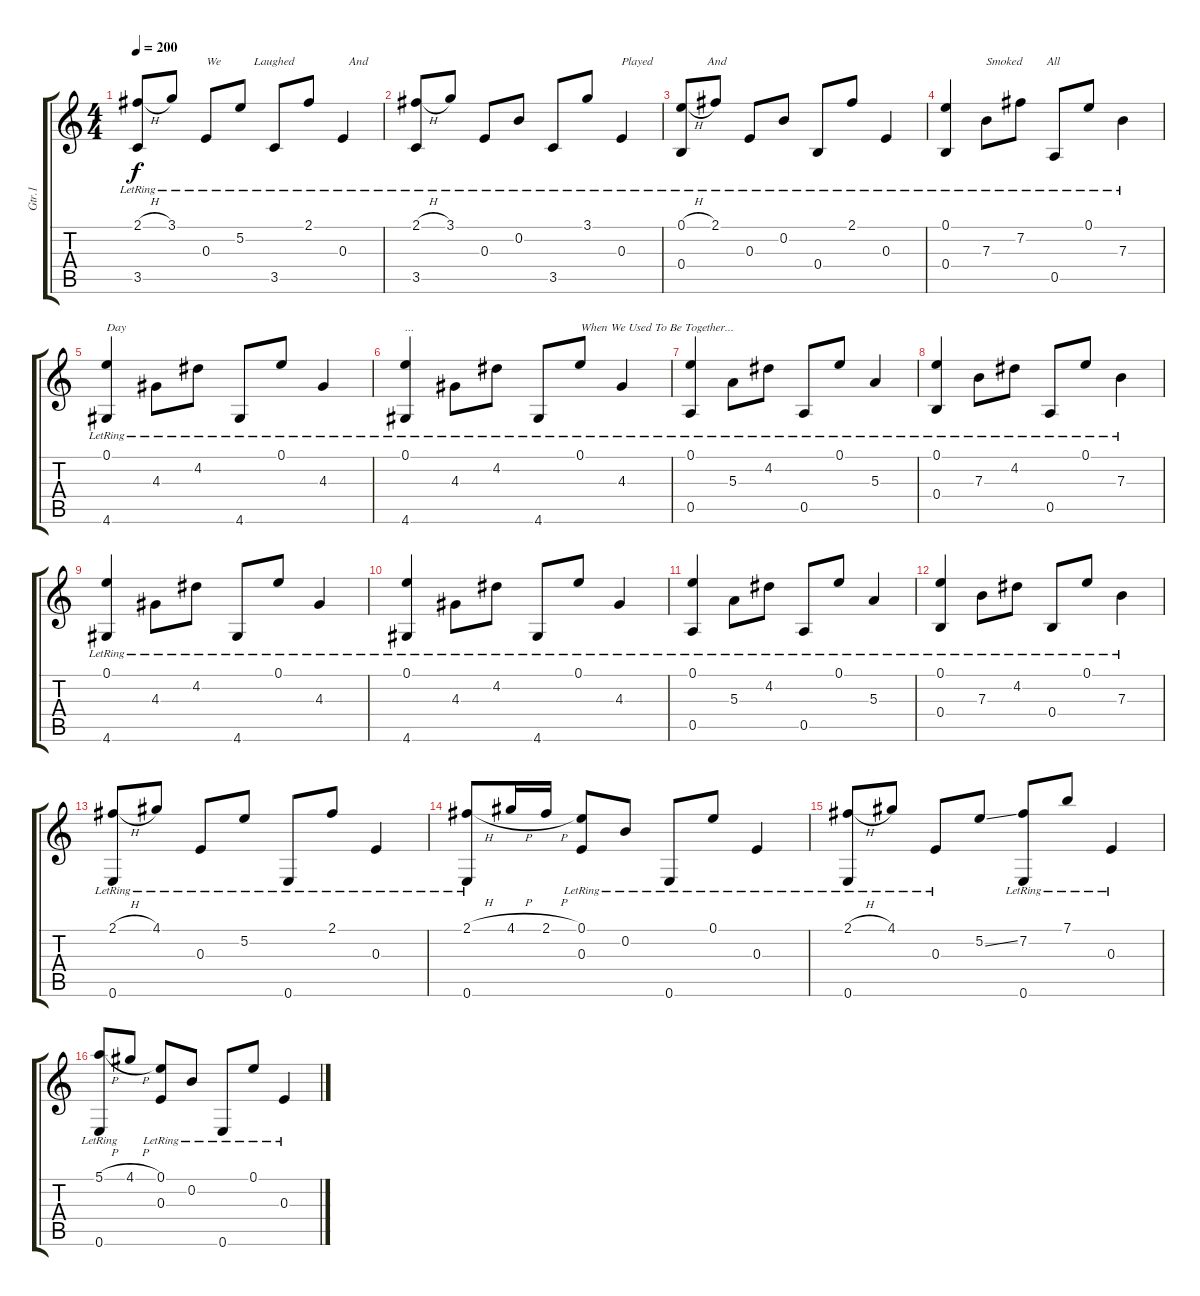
\track ("Gtr.1" "Gtr.1") {instrument acousticguitarsteel}
\staff {score tabs}
\tuning (E4 B3 E3 B2 A2 E2) {hide}
\ts (4 4)
\tempo 200
\clef g2
\ks c
(2.1{h} 3.5{lr}).8{dy f} 3.1{lr}.8 0.3{lr}.8{txt "We           Laughed                  And"} 5.2{lr}.8 3.5{lr}.8 2.1{lr}.8 0.3{lr}.4 |
(2.1{h} 3.5{lr}).8 3.1{lr}.8 0.3{lr}.8 0.2{lr}.8 3.5{lr}.8 3.1{lr}.8 0.3{lr}.4{txt "Played                  And "} |
(0.1{h} 0.4{lr}).8 2.1{lr}.8 0.3{lr}.8 0.2{lr}.8 0.4{lr}.8 2.1{lr}.8 0.3{lr}.4 |
(0.1{lr} 0.4{lr}).4 7.3{lr}.8{txt "Smoked        All                  "} 7.2{lr}.8 0.5{lr}.8 0.1{lr}.8 7.3{lr}.4 |
(0.1{lr} 4.6{lr}).4{txt "Day"} 4.3{lr}.8 4.2{lr}.8 4.6{lr}.8 0.1{lr}.8 4.3{lr}.4 |
(0.1{lr} 4.6{lr}).4{txt "..."} 4.3{lr}.8 4.2{lr}.8 4.6{lr}.8 0.1{lr}.8{txt "When We Used To Be Together..."} 4.3{lr}.4 |
(0.1{lr} 0.5{lr}).4 5.3{lr}.8 4.2{lr}.8 0.5{lr}.8 0.1{lr}.8 5.3{lr}.4 |
(0.1{lr} 0.4{lr}).4 7.3{lr}.8 4.2{lr}.8 0.5{lr}.8 0.1{lr}.8 7.3{lr}.4 |
(0.1{lr} 4.6{lr}).4 4.3{lr}.8 4.2{lr}.8 4.6{lr}.8 0.1{lr}.8 4.3{lr}.4 |
(0.1{lr} 4.6{lr}).4 4.3{lr}.8 4.2{lr}.8 4.6{lr}.8 0.1{lr}.8 4.3{lr}.4 |
(0.1{lr} 0.5{lr}).4 5.3{lr}.8 4.2{lr}.8 0.5{lr}.8 0.1{lr}.8 5.3{lr}.4 |
(0.1{lr} 0.4{lr}).4 7.3{lr}.8 4.2{lr}.8 0.4{lr}.8 0.1{lr}.8 7.3{lr}.4 |
(2.1{h} 0.6{lr}).8 4.1{lr}.8 0.3{lr}.8 5.2{lr}.8 0.6{lr}.8 2.1{lr}.8 0.3{lr}.4 |
(2.1{h} 0.6{lr}).8 4.1{h}.16 2.1{h}.16 (0.1{lr} 0.3{lr}).8 0.2{lr}.8 0.6{lr}.8 0.1{lr}.8 0.3{lr}.4 |
(2.1{h} 0.6{lr}).8 4.1{lr}.8 0.3{lr}.8 5.2{ss}.8 (7.2{lr} 0.6{lr}).8 7.1{lr}.8 0.3{lr}.4 |
(5.1{h} 0.6{lr}).8 4.1{h}.8 (0.1{lr} 0.3{lr}).8 0.2{lr}.8 0.6{lr}.8 0.1{lr}.8 0.3{lr}.4
